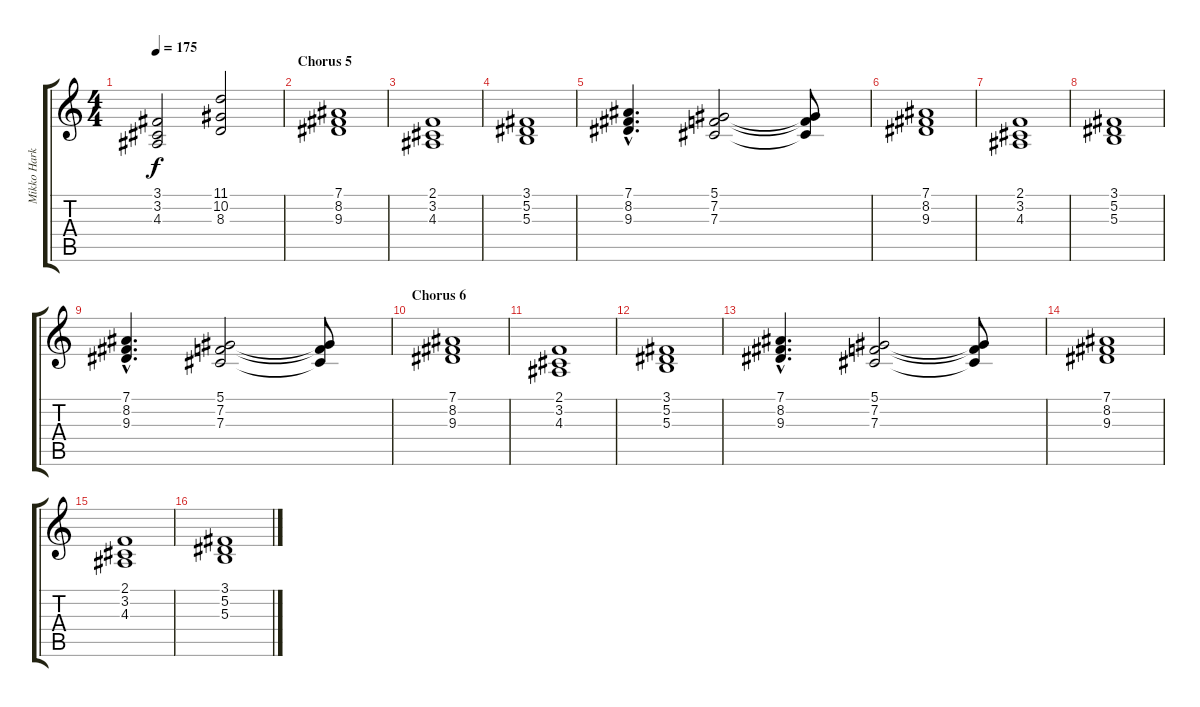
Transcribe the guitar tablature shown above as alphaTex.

\track ("Mikko Harkin LH" "Mikko Hark") {instrument harpsichord}
\staff {score tabs}
\tuning (Eb4 Bb3 Gb3 Db3 Ab2 Eb2) {hide}
\ts (4 4)
\tempo 175
\clef g2
\ks c
(3.1 3.2 4.3).2{dy f} (11.1 10.2 8.3).2 |
\section ("" "Chorus 5")
(7.1 8.2 9.3).1{instrument stringensemble1} |
(2.1 3.2 4.3).1 |
(3.1 5.2 5.3).1 |
(7.1{hac} 8.2{hac} 9.3{hac}).4{d} (5.1 7.2 7.3).2 (5.1{t} 7.2{t} 7.3{t}).8 |
(7.1 8.2 9.3).1{instrument stringensemble1} |
(2.1 3.2 4.3).1 |
(3.1 5.2 5.3).1 |
(7.1{hac} 8.2{hac} 9.3{hac}).4{d} (5.1 7.2 7.3).2 (5.1{t} 7.2{t} 7.3{t}).8 |
\section ("" "Chorus 6")
(7.1 8.2 9.3).1{instrument stringensemble1} |
(2.1 3.2 4.3).1 |
(3.1 5.2 5.3).1 |
(7.1{hac} 8.2{hac} 9.3{hac}).4{d} (5.1 7.2 7.3).2 (5.1{t} 7.2{t} 7.3{t}).8 |
(7.1 8.2 9.3).1{instrument stringensemble1} |
(2.1 3.2 4.3).1 |
(3.1 5.2 5.3).1
